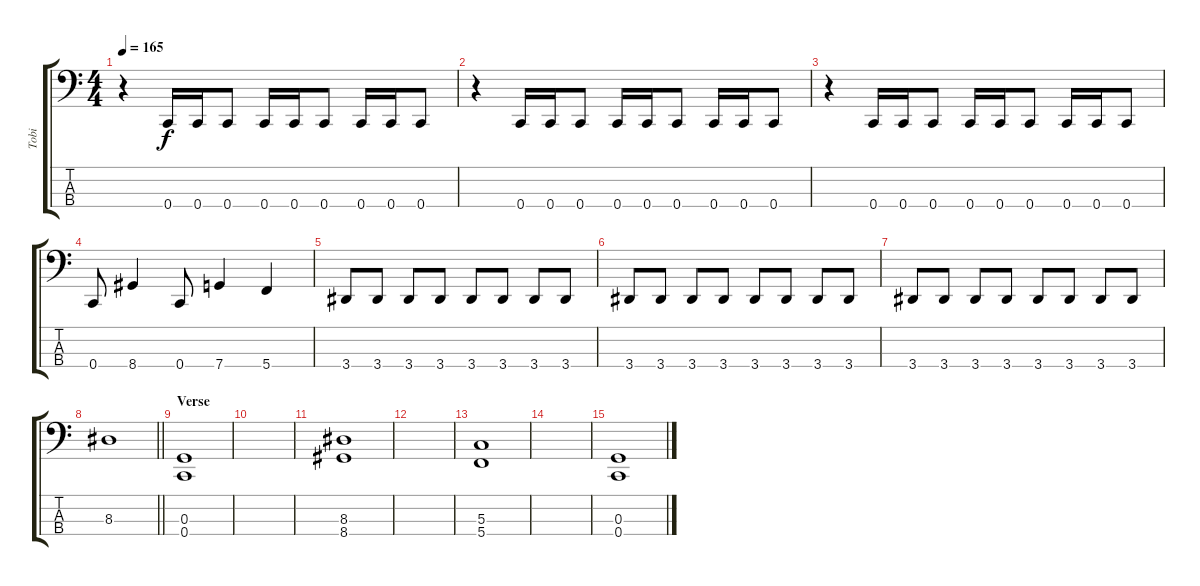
\track ("Tobi" "Tobi") {instrument electricbasspick}
\staff {score tabs}
\tuning (F2 C2 G1 C1) {hide}
\ts (4 4)
\tempo 165
\clef f4
\ks c
r.4{dy f} 0.4.16 0.4.16 0.4.8 0.4.16 0.4.16 0.4.8 0.4.16 0.4.16 0.4.8 |
r.4 0.4.16 0.4.16 0.4.8 0.4.16 0.4.16 0.4.8 0.4.16 0.4.16 0.4.8 |
r.4 0.4.16 0.4.16 0.4.8 0.4.16 0.4.16 0.4.8 0.4.16 0.4.16 0.4.8 |
0.4.8 8.4.4 0.4.8 7.4.4 5.4.4 |
3.4.8 3.4.8 3.4.8 3.4.8 3.4.8 3.4.8 3.4.8 3.4.8 |
3.4.8 3.4.8 3.4.8 3.4.8 3.4.8 3.4.8 3.4.8 3.4.8 |
3.4.8 3.4.8 3.4.8 3.4.8 3.4.8 3.4.8 3.4.8 3.4.8 |
\barLineRight lightlight
8.3.1 |
\section ("" "Verse")
(0.3 0.4).1 |
|
(8.3 8.4).1 |
|
(5.3 5.4).1 |
|
(0.3 0.4).1
